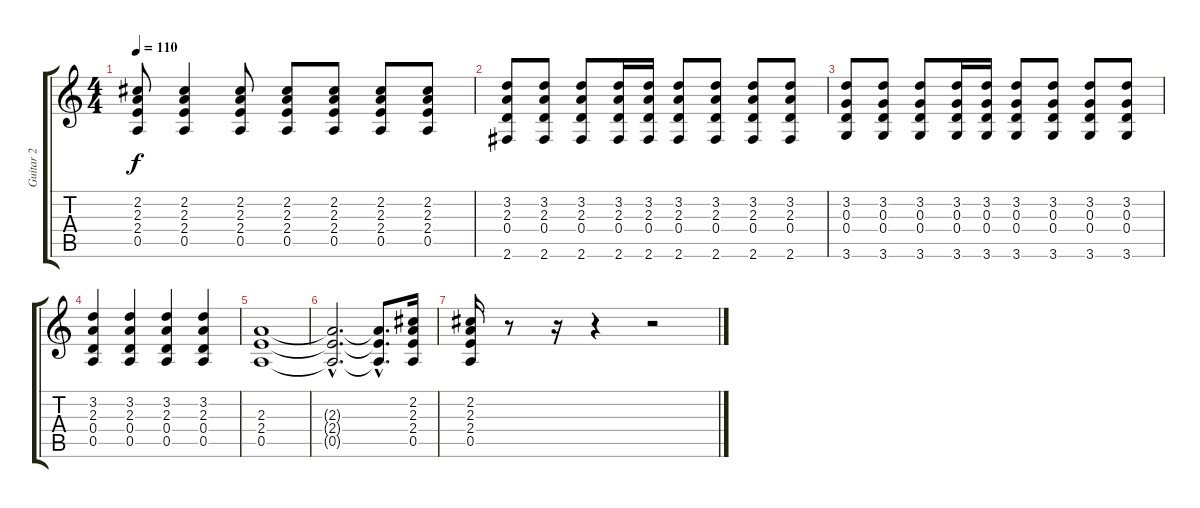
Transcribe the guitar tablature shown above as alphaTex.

\track ("Guitar 2" "Guitar 2") {instrument distortionguitar}
\staff {score tabs}
\tuning (E4 B3 G3 D3 A2 E2) {hide}
\ts (4 4)
\tempo 110
\clef g2
\ks c
(2.2 2.3 2.4 0.5).8{dy f} (2.2 2.3 2.4 0.5).4 (2.2 2.3 2.4 0.5).8 (2.2 2.3 2.4 0.5).8 (2.2 2.3 2.4 0.5).8 (2.2 2.3 2.4 0.5).8 (2.2 2.3 2.4 0.5).8 |
(3.2 2.3 0.4 2.6).8 (3.2 2.3 0.4 2.6).8 (3.2 2.3 0.4 2.6).8 (3.2 2.3 0.4 2.6).16 (3.2 2.3 0.4 2.6).16 (3.2 2.3 0.4 2.6).8 (3.2 2.3 0.4 2.6).8 (3.2 2.3 0.4 2.6).8 (3.2 2.3 0.4 2.6).8 |
(3.2 0.3 0.4 3.6).8 (3.2 0.3 0.4 3.6).8 (3.2 0.3 0.4 3.6).8 (3.2 0.3 0.4 3.6).16 (3.2 0.3 0.4 3.6).16 (3.2 0.3 0.4 3.6).8 (3.2 0.3 0.4 3.6).8 (3.2 0.3 0.4 3.6).8 (3.2 0.3 0.4 3.6).8 |
(3.2 2.3 0.4 0.5).4 (3.2 2.3 0.4 0.5).4 (3.2 2.3 0.4 0.5).4 (3.2 2.3 0.4 0.5).4 |
(2.3 2.4 0.5).1 |
(2.3{hac t} 2.4{hac t} 0.5{hac t}).2{d} (2.3{hac t} 2.4{hac t} 0.5{hac t}).8{d} (2.2 2.3 2.4 0.5).16 |
(2.2 2.3 2.4 0.5).16 r.8 r.16 r.4 r.2
